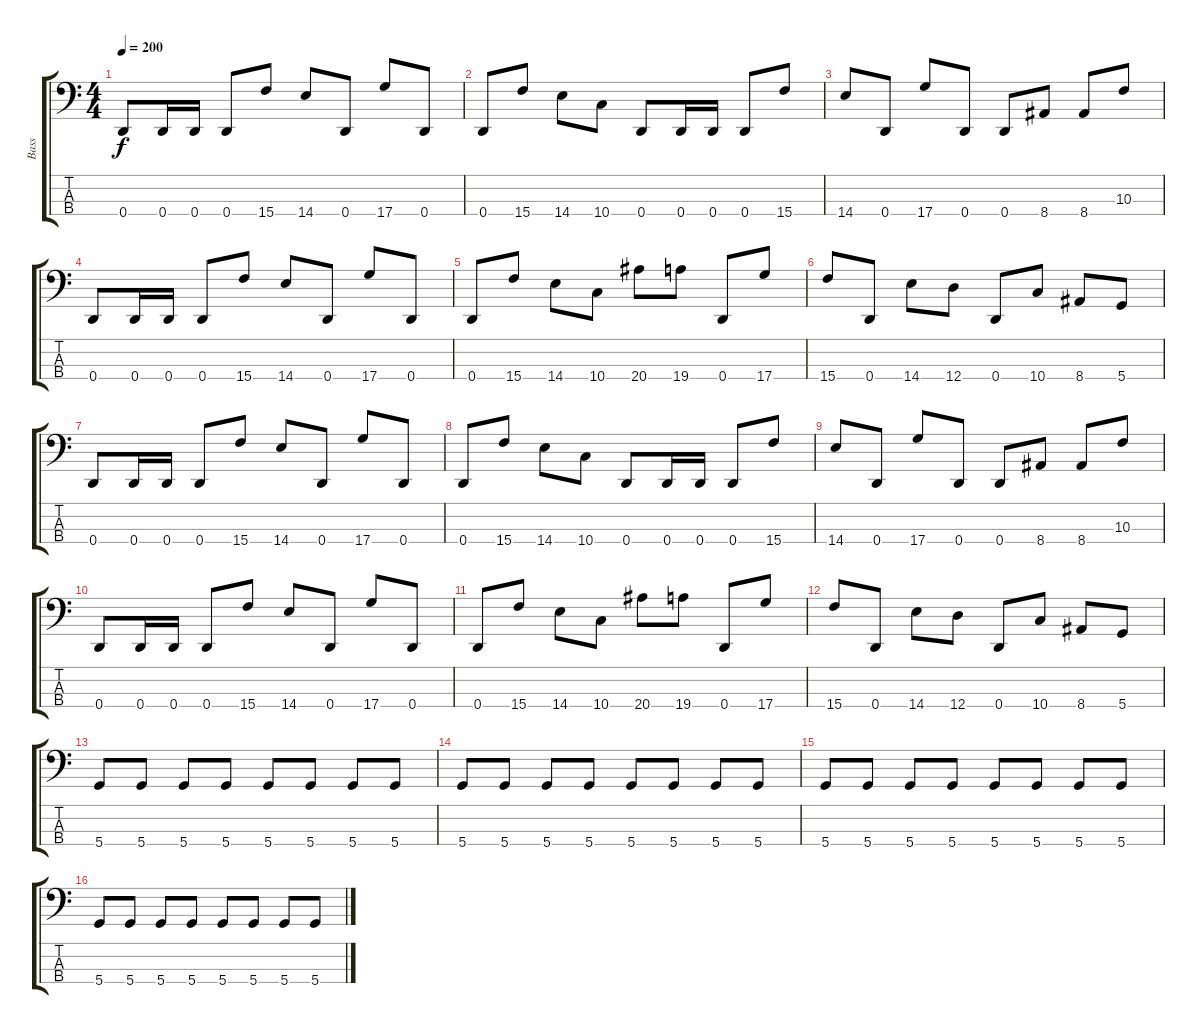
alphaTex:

\track ("Bass" "Bass") {instrument electricbassfinger}
\staff {score tabs}
\tuning (F2 C2 G1 D1) {hide}
\ts (4 4)
\tempo 200
\clef f4
\ks c
0.4.8{dy f} 0.4.16 0.4.16 0.4.8 15.4.8 14.4.8 0.4.8 17.4.8 0.4.8 |
0.4.8 15.4.8 14.4.8 10.4.8 0.4.8 0.4.16 0.4.16 0.4.8 15.4.8 |
14.4.8 0.4.8 17.4.8 0.4.8 0.4.8 8.4.8 8.4.8 10.3.8 |
0.4.8 0.4.16 0.4.16 0.4.8 15.4.8 14.4.8 0.4.8 17.4.8 0.4.8 |
0.4.8 15.4.8 14.4.8 10.4.8 20.4.8 19.4.8 0.4.8 17.4.8 |
15.4.8 0.4.8 14.4.8 12.4.8 0.4.8 10.4.8 8.4.8 5.4.8 |
0.4.8 0.4.16 0.4.16 0.4.8 15.4.8 14.4.8 0.4.8 17.4.8 0.4.8 |
0.4.8 15.4.8 14.4.8 10.4.8 0.4.8 0.4.16 0.4.16 0.4.8 15.4.8 |
14.4.8 0.4.8 17.4.8 0.4.8 0.4.8 8.4.8 8.4.8 10.3.8 |
0.4.8 0.4.16 0.4.16 0.4.8 15.4.8 14.4.8 0.4.8 17.4.8 0.4.8 |
0.4.8 15.4.8 14.4.8 10.4.8 20.4.8 19.4.8 0.4.8 17.4.8 |
15.4.8 0.4.8 14.4.8 12.4.8 0.4.8 10.4.8 8.4.8 5.4.8 |
5.4.8 5.4.8 5.4.8 5.4.8 5.4.8 5.4.8 5.4.8 5.4.8 |
5.4.8 5.4.8 5.4.8 5.4.8 5.4.8 5.4.8 5.4.8 5.4.8 |
5.4.8 5.4.8 5.4.8 5.4.8 5.4.8 5.4.8 5.4.8 5.4.8 |
5.4.8 5.4.8 5.4.8 5.4.8 5.4.8 5.4.8 5.4.8 5.4.8
